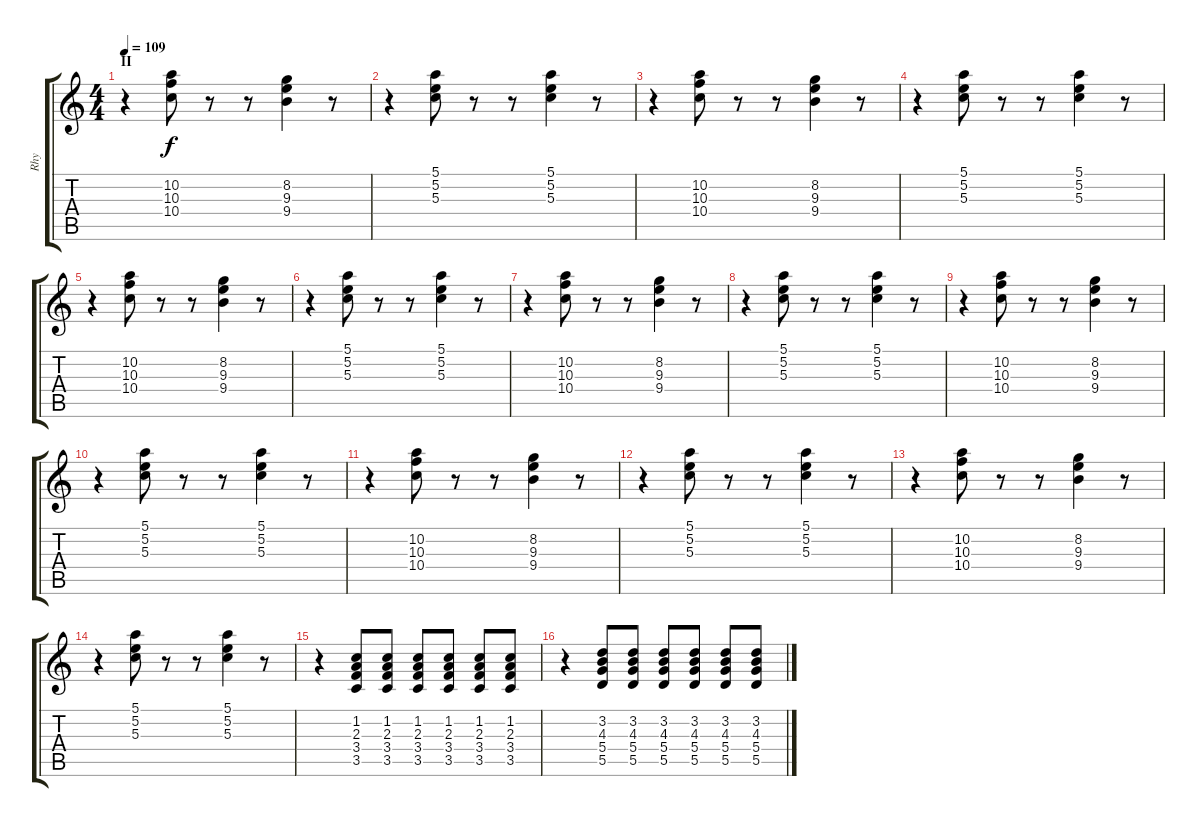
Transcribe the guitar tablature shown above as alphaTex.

\track ("Rhy" "Rhy") {instrument overdrivenguitar}
\staff {score tabs}
\tuning (E4 B3 G3 D3 A2 E2) {hide}
\ts (4 4)
\section ("" "II")
\tempo 109
\clef g2
\ks c
r.4{dy f} (10.2 10.3 10.4).8 r.8 r.8 (8.2 9.3 9.4).4 r.8 |
r.4 (5.1 5.2 5.3).8 r.8 r.8 (5.1 5.2 5.3).4 r.8 |
r.4 (10.2 10.3 10.4).8 r.8 r.8 (8.2 9.3 9.4).4 r.8 |
r.4 (5.1 5.2 5.3).8 r.8 r.8 (5.1 5.2 5.3).4 r.8 |
r.4 (10.2 10.3 10.4).8 r.8 r.8 (8.2 9.3 9.4).4 r.8 |
r.4 (5.1 5.2 5.3).8 r.8 r.8 (5.1 5.2 5.3).4 r.8 |
r.4 (10.2 10.3 10.4).8 r.8 r.8 (8.2 9.3 9.4).4 r.8 |
r.4 (5.1 5.2 5.3).8 r.8 r.8 (5.1 5.2 5.3).4 r.8 |
r.4 (10.2 10.3 10.4).8 r.8 r.8 (8.2 9.3 9.4).4 r.8 |
r.4 (5.1 5.2 5.3).8 r.8 r.8 (5.1 5.2 5.3).4 r.8 |
r.4 (10.2 10.3 10.4).8 r.8 r.8 (8.2 9.3 9.4).4 r.8 |
r.4 (5.1 5.2 5.3).8 r.8 r.8 (5.1 5.2 5.3).4 r.8 |
r.4 (10.2 10.3 10.4).8 r.8 r.8 (8.2 9.3 9.4).4 r.8 |
r.4 (5.1 5.2 5.3).8 r.8 r.8 (5.1 5.2 5.3).4 r.8 |
r.4 (1.2 2.3 3.4 3.5).8 (1.2 2.3 3.4 3.5).8 (1.2 2.3 3.4 3.5).8 (1.2 2.3 3.4 3.5).8 (1.2 2.3 3.4 3.5).8 (1.2 2.3 3.4 3.5).8 |
r.4 (3.2 4.3 5.4 5.5).8 (3.2 4.3 5.4 5.5).8 (3.2 4.3 5.4 5.5).8 (3.2 4.3 5.4 5.5).8 (3.2 4.3 5.4 5.5).8 (3.2 4.3 5.4 5.5).8
